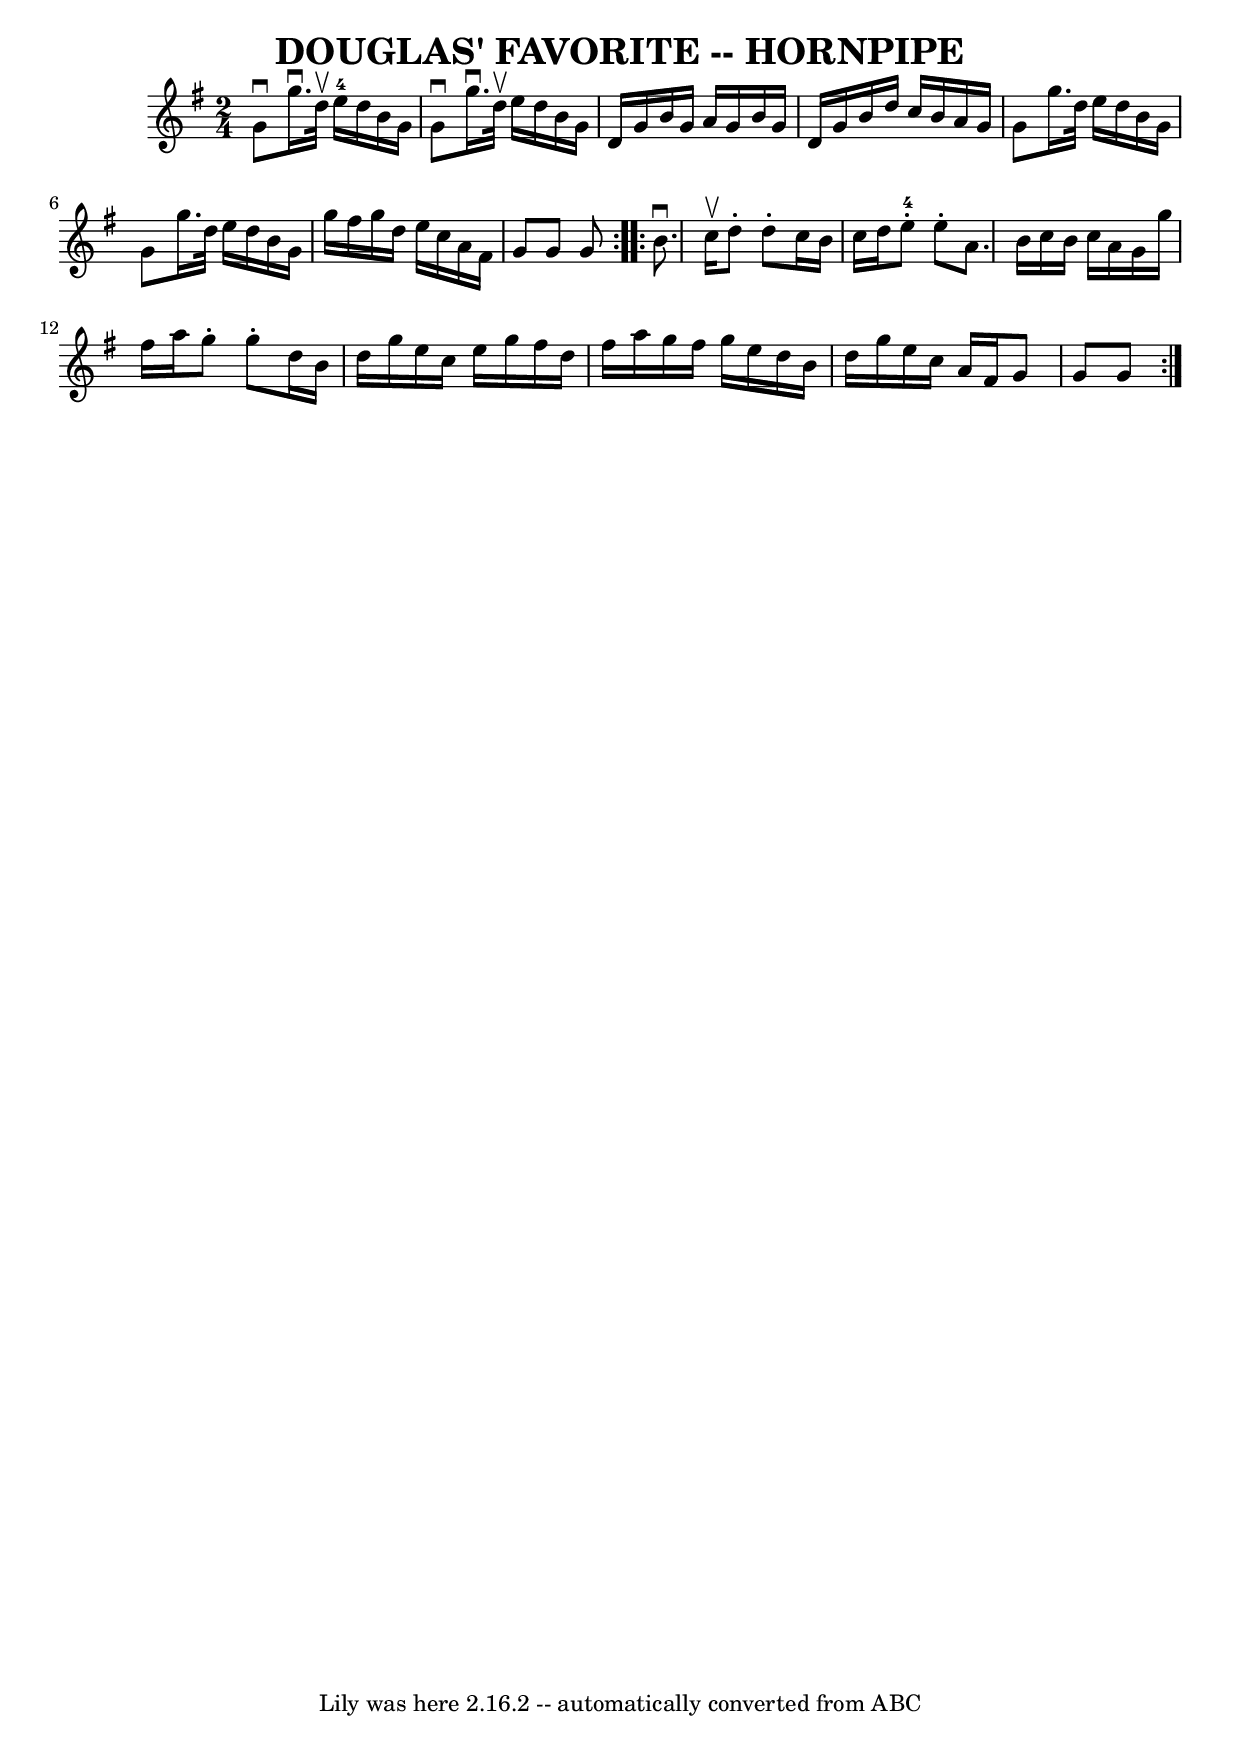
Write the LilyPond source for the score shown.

\version "2.7.40"
\include "Mammoth.ily"
\header {
	%% book = "Ryan's Mammoth Collection of Fiddle Tunes"
	crossRefNumber = "1"
	footnotes = ""
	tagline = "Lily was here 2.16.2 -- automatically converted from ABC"
	title = "DOUGLAS' FAVORITE -- HORNPIPE"
}
voicedefault =  {


\repeat volta 2 {
\time 2/4 
\key g \major g'8^\downbow g''16.^\downbow d''32^\upbow     
e''16-4 d''16 b'16 g'16    |
 g'8^\downbow g''16. 
^\downbow d''32^\upbow e''16 d''16 b'16 g'16    |
 d'16   
 g'16 b'16 g'16 a'16 g'16 b'16 g'16    |
 d'16    
g'16 b'16 d''16 c''16 b'16 a'16 g'16    |
 g'8    
g''16. d''32 e''16 d''16 b'16 g'16    |
 g'8 g''16.   
 d''32 e''16 d''16 b'16 g'16    |
 g''16 fis''16    
g''16 d''16 e''16 c''16 a'16 fis'16    |
 g'8 g'8    
g'8    }     \repeat volta 2 { b'8.^\downbow c''16^\upbow d''8 -.   
d''8 -.   |
 c''16 b'16 c''16 d''16 e''8-4-. e''8 -. 
  |
 a'8. b'16 c''16 b'16 c''16 a'16    |
 g'16  
 g''16 fis''16 a''16 g''8 -. g''8 -.   |
 d''16 b'16   
 d''16 g''16 e''16 c''16 e''16 g''16    |
 fis''16    
d''16 fis''16 a''16 g''16 fis''16 g''16 e''16    |
   
d''16 b'16 d''16 g''16 e''16 c''16 a'16 fis'16    |
 
 g'8 g'8 g'8    }   
}

\score{
    <<

	\context Staff="default"
	{
	    \voicedefault 
	}

    >>
	\layout {
	}
	\midi {}
}
